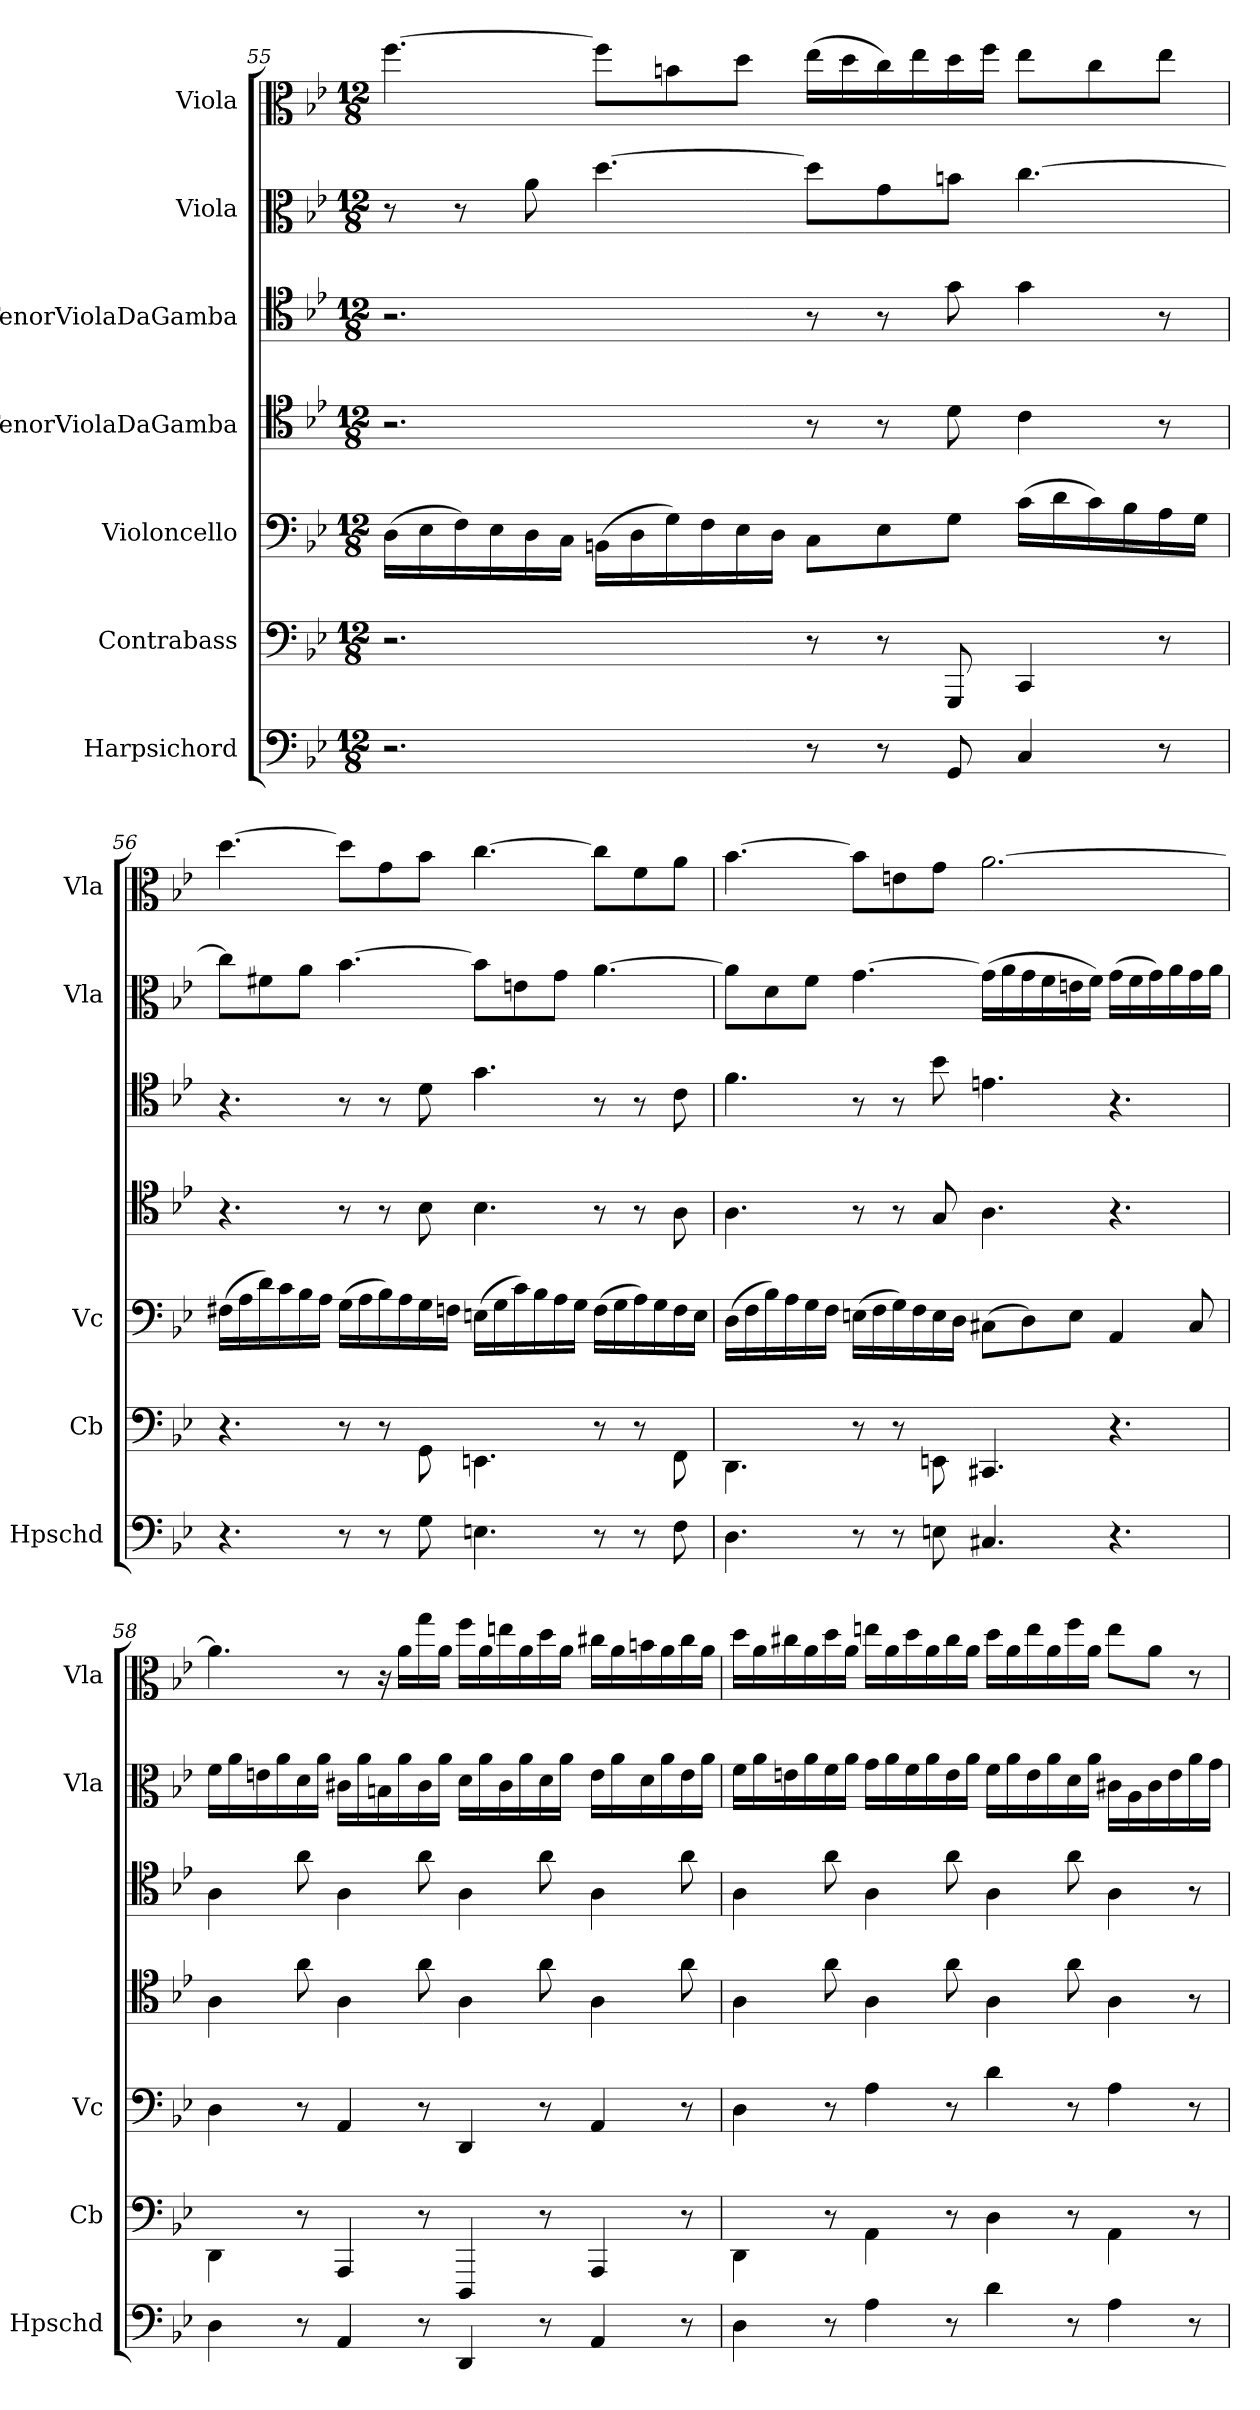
**kern	**kern	**kern	**kern	**kern	**kern	**kern
*part7	*part6	*part5	*part4	*part3	*part2	*part1
*staff7	*staff6	*staff5	*staff4	*staff3	*staff2	*staff1
*I"Harpsichord	*I"Contrabass	*I"Violoncello	*I"TenorViolaDaGamba	*I"TenorViolaDaGamba	*I"Viola	*I"Viola
*I'Hpschd	*I'Cb	*I'Vc	*	*	*I'Vla	*I'Vla
*clefF4	*clefF4	*clefF4	*clefC4	*clefC4	*clefC3	*clefC3
*k[b-e-]	*k[b-e-]	*k[b-e-]	*k[b-e-]	*k[b-e-]	*k[b-e-]	*k[b-e-]
*B-:	*B-:	*B-:	*B-:	*B-:	*B-:	*B-:
*M12/8	*M12/8	*M12/8	*M12/8	*M12/8	*M12/8	*M12/8
=55	=55	=55	=55	=55	=55	=55
2.r	2.r	(16D\LL	2.r	2.r	8r	[4.ff\
.	.	16E-\	.	.	.	.
.	.	16F\)	.	.	8r	.
.	.	16E-\	.	.	.	.
.	.	16D\	.	.	8a\	.
.	.	16C\JJ	.	.	.	.
.	.	(16BBn\LL	.	.	[4.dd\	8ff\L]
.	.	16D\	.	.	.	.
.	.	16G\)	.	.	.	8bn\
.	.	16F\	.	.	.	.
.	.	16E-\	.	.	.	8dd\J
.	.	16D\JJ	.	.	.	.
8r	8r	8C\L	8r	8r	8dd\L]	(16ee-\LL
.	.	.	.	.	.	16dd\
8r	8r	8E-\	8r	8r	8g\	16cc\)
.	.	.	.	.	.	16ee-\
8GG/	8GGG/	8G\J	8d\	8g\	8bn\J	16dd\
.	.	.	.	.	.	16ff\JJ
4C/	4CC/	(16c\LL	4c\	4g\	[4.cc\	8ee-\L
.	.	16d\	.	.	.	.
.	.	16c\)	.	.	.	8cc\
.	.	16B-\	.	.	.	.
8r	8r	16A\	8r	8r	.	8ee-\J
.	.	16G\JJ	.	.	.	.
=56	=56	=56	=56	=56	=56	=56
4.r	4.r	(16F#X\LL	4.r	4.r	8cc\L]	[4.dd\
.	.	16A\	.	.	.	.
.	.	16d\)	.	.	8f#X\	.
.	.	16c\	.	.	.	.
.	.	16B-\	.	.	8a\J	.
.	.	16A\JJ	.	.	.	.
8r	8r	(16G\LL	8r	8r	[4.b-\	8dd\L]
.	.	16A\	.	.	.	.
8r	8r	16B-\)	8r	8r	.	8g\
.	.	16A\	.	.	.	.
8G\	8GG\	16G\	8B-\	8d\	.	8b-\J
.	.	16Fn\JJ	.	.	.	.
4.En\	4.EEn\	(16En\LL	4.B-\	4.g\	8b-\L]	[4.cc\
.	.	16G\	.	.	.	.
.	.	16c\)	.	.	8en\	.
.	.	16B-\	.	.	.	.
.	.	16A\	.	.	8g\J	.
.	.	16G\JJ	.	.	.	.
8r	8r	(16F\LL	8r	8r	[4.a\	8cc\L]
.	.	16G\	.	.	.	.
8r	8r	16A\)	8r	8r	.	8f\
.	.	16G\	.	.	.	.
8F\	8FF\	16F\	8A\	8c\	.	8a\J
.	.	16E\JJ	.	.	.	.
=57	=57	=57	=57	=57	=57	=57
4.D\	4.DD\	(16D\LL	4.A\	4.f\	8a\L]	[4.b-\
.	.	16F\	.	.	.	.
.	.	16B-\)	.	.	8d\	.
.	.	16A\	.	.	.	.
.	.	16G\	.	.	8f\J	.
.	.	16F\JJ	.	.	.	.
8r	8r	(16En\LL	8r	8r	[4.g\	8b-\L]
.	.	16F\	.	.	.	.
8r	8r	16G\)	8r	8r	.	8en\
.	.	16F\	.	.	.	.
8En\	8EEn\	16E\	8G/	8b-\	.	8g\J
.	.	16D\JJ	.	.	.	.
4.C#X/	4.CC#X/	(8C#X\L	4.A\	4.en\	(16g\LL]	[2.a\
.	.	.	.	.	16a\	.
.	.	8D\)	.	.	16g\	.
.	.	.	.	.	16f\	.
.	.	8E\J	.	.	16en\	.
.	.	.	.	.	16f\JJ)	.
4.r	4.r	4AA/	4.r	4.r	(16g\LL	.
.	.	.	.	.	16f\	.
.	.	.	.	.	16g\)	.
.	.	.	.	.	16a\	.
.	.	8C#/	.	.	16g\	.
.	.	.	.	.	16a\JJ	.
=58	=58	=58	=58	=58	=58	=58
4D\	4DD\	4D\	4A\	4A\	16f\LL	4.a\]
.	.	.	.	.	16a\	.
.	.	.	.	.	16en\	.
.	.	.	.	.	16a\	.
8r	8r	8r	8a\	8a\	16d\	.
.	.	.	.	.	16a\JJ	.
4AA/	4AAA/	4AA/	4A\	4A\	16c#X\LL	8r
.	.	.	.	.	16a\	.
.	.	.	.	.	16Bn\	16r
.	.	.	.	.	16a\	16a\LL
8r	8r	8r	8a\	8a\	16c#\	16gg\
.	.	.	.	.	16a\JJ	16a\JJ
4DD/	4DDD/	4DD/	4A\	4A\	16d\LL	16ff\LL
.	.	.	.	.	16a\	16a\
.	.	.	.	.	16c#\	16een\
.	.	.	.	.	16a\	16a\
8r	8r	8r	8a\	8a\	16d\	16dd\
.	.	.	.	.	16a\JJ	16a\JJ
4AA/	4AAA/	4AA/	4A\	4A\	16e\LL	16cc#X\LL
.	.	.	.	.	16a\	16a\
.	.	.	.	.	16d\	16bn\
.	.	.	.	.	16a\	16a\
8r	8r	8r	8a\	8a\	16e\	16cc#\
.	.	.	.	.	16a\JJ	16a\JJ
=59	=59	=59	=59	=59	=59	=59
4D\	4DD\	4D\	4A\	4A\	16f\LL	16dd\LL
.	.	.	.	.	16a\	16a\
.	.	.	.	.	16en\	16cc#X\
.	.	.	.	.	16a\	16a\
8r	8r	8r	8a\	8a\	16f\	16dd\
.	.	.	.	.	16a\JJ	16a\JJ
4A\	4AA\	4A\	4A\	4A\	16g\LL	16een\LL
.	.	.	.	.	16a\	16a\
.	.	.	.	.	16f\	16dd\
.	.	.	.	.	16a\	16a\
8r	8r	8r	8a\	8a\	16e\	16cc#\
.	.	.	.	.	16a\JJ	16a\JJ
4d\	4D\	4d\	4A\	4A\	16f\LL	16dd\LL
.	.	.	.	.	16a\	16a\
.	.	.	.	.	16e\	16ee\
.	.	.	.	.	16a\	16a\
8r	8r	8r	8a\	8a\	16d\	16ff\
.	.	.	.	.	16a\JJ	16a\JJ
4A\	4AA\	4A\	4A\	4A\	16c#X\LL	8ee\L
.	.	.	.	.	16A\	.
.	.	.	.	.	16c#\	8a\J
.	.	.	.	.	16e\	.
8r	8r	8r	8r	8r	16a\	8r
.	.	.	.	.	16g\JJ	.
=	=	=	=	=	=	=
*-	*-	*-	*-	*-	*-	*-
